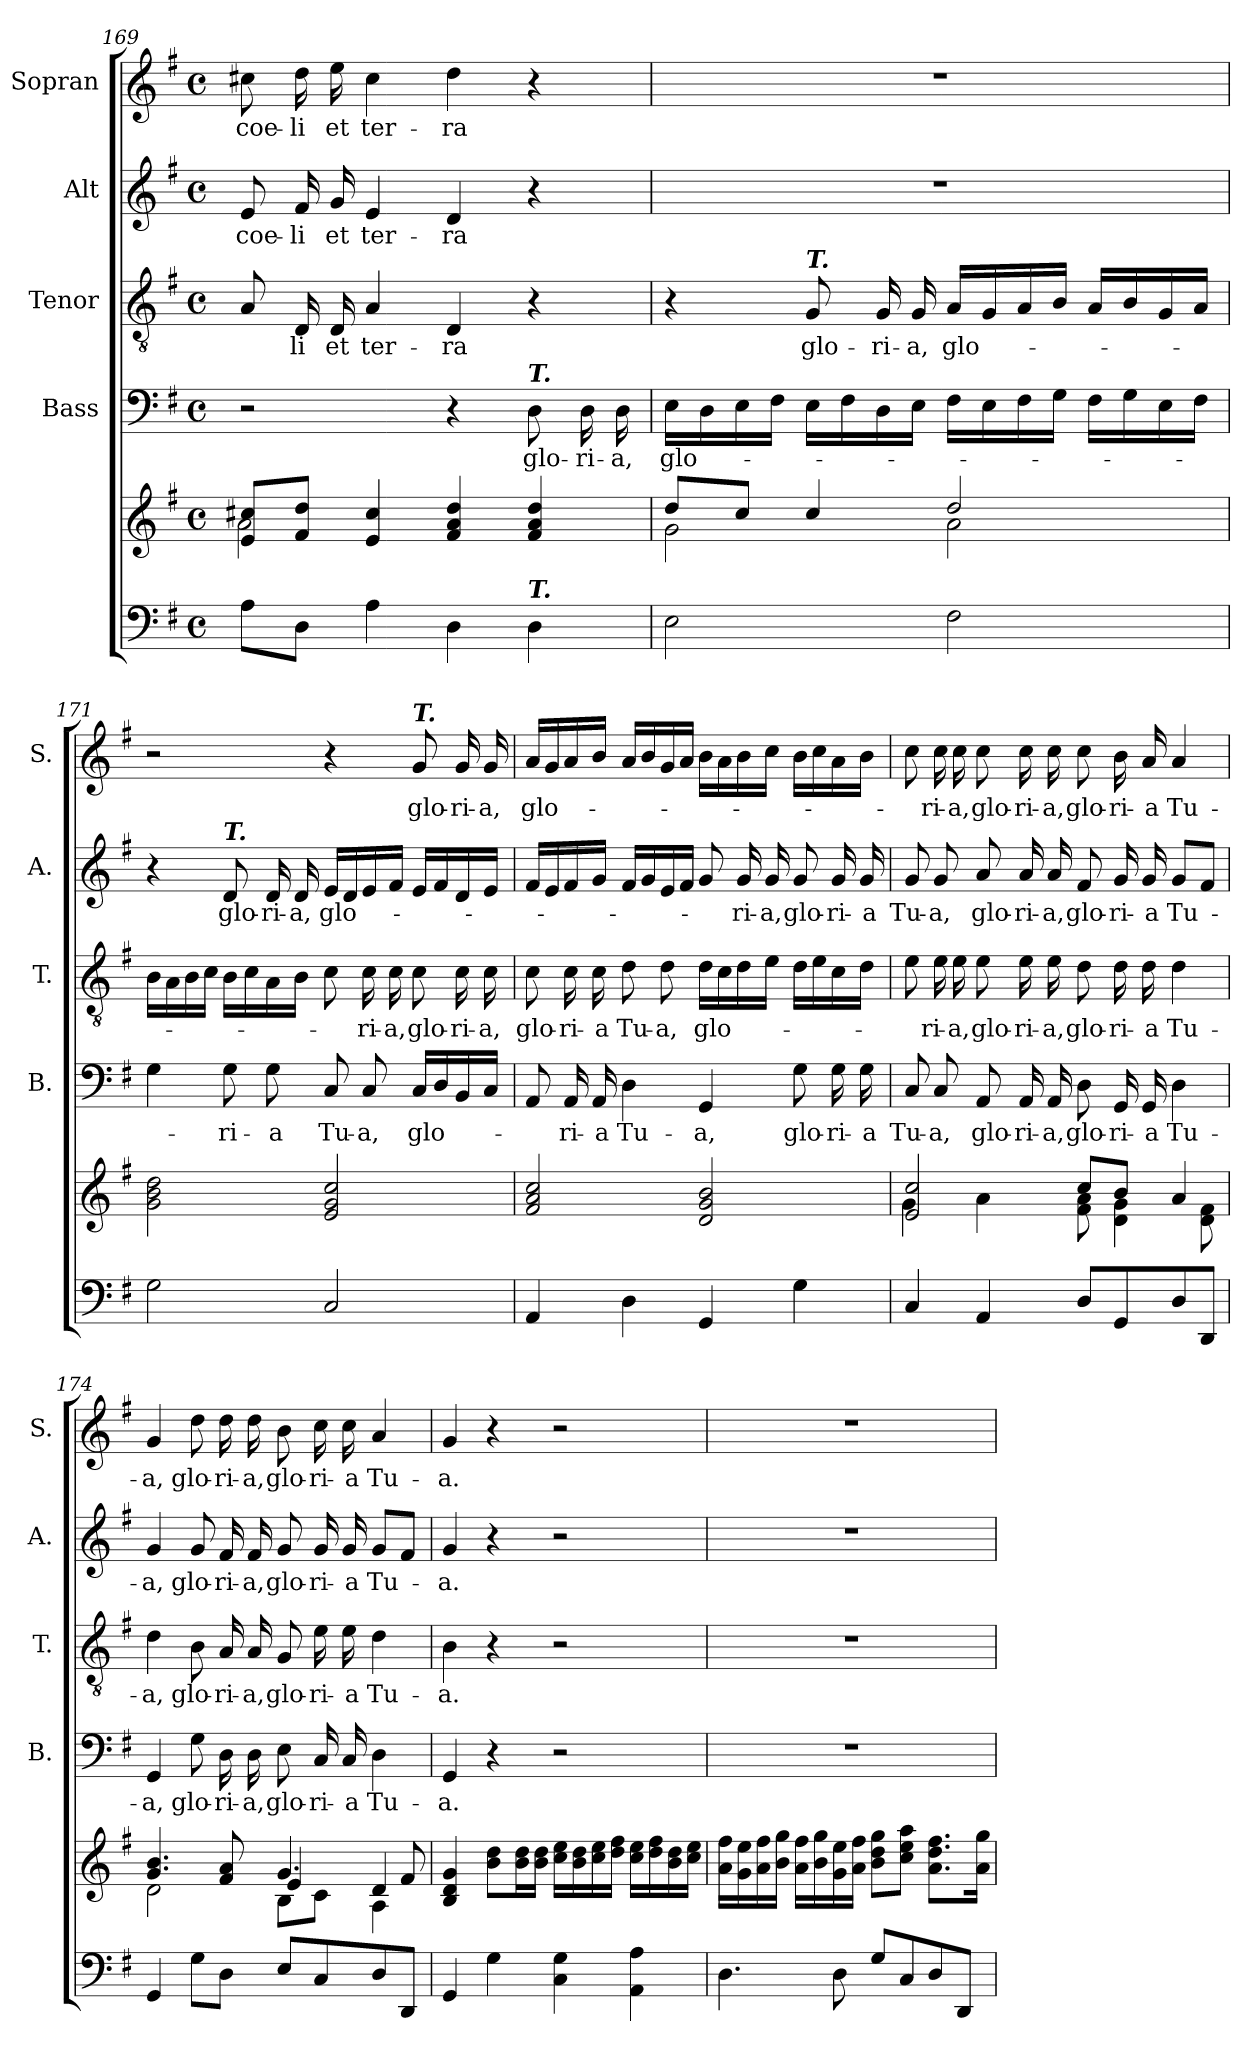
**kern	**kern	**kern	**text	**kern	**text	**kern	**text	**kern	**text
*part5	*part5	*part4	*part4	*part3	*part3	*part2	*part2	*part1	*part1
*staff6	*staff5	*staff4	*staff4	*staff3	*staff3	*staff2	*staff2	*staff1	*staff1
*	*	*I"Bass	*	*I"Tenor	*	*I"Alt	*	*I"Sopran	*
*	*	*I'B.	*	*I'T.	*	*I'A.	*	*I'S.	*
*clefF4	*clefG2	*clefF4	*	*clefGv2	*	*clefG2	*	*clefG2	*
*k[f#]	*k[f#]	*k[f#]	*	*k[f#]	*	*k[f#]	*	*k[f#]	*
*G:	*G:	*G:	*	*G:	*	*G:	*	*G:	*
*M4/4	*M4/4	*M4/4	*	*M4/4	*	*M4/4	*	*M4/4	*
*met(c)	*met(c)	*met(c)	*	*met(c)	*	*met(c)	*	*met(c)	*
=169	=169	=169	=169	=169	=169	=169	=169	=169	=169
*	*^	*	*	*	*	*	*	*	*
!	!	!	!	!	!	!	!	!LO:LY:b	!	!LO:LY:b
8A\L	8e/ 8cc#X/L	2a\	2r	.	8A/	.	8e/	coe-	8cc#X\	coe-
!	!	!	!	!	!	!LO:LY:b	!	!LO:LY:b	!	!LO:LY:b
8D\J	8f#/ 8dd/J	.	.	.	16D/	-li	16f#/	-li	16dd\	-li
!	!	!	!	!	!	!LO:LY:b	!	!LO:LY:b	!	!LO:LY:b
.	.	.	.	.	16D/	et	16g/	et	16ee\	et
!	!	!	!	!	!	!LO:LY:b	!	!LO:LY:b	!	!LO:LY:b
4A\	4e/ 4cc#/	.	.	.	4A/	ter-	4e/	ter-	4cc#\	ter-
!	!	!	!	!	!	!LO:LY:b	!	!LO:LY:b	!	!LO:LY:b
4D\	4f#/ 4a/ 4dd/	2ryy	4r	.	4D/	-ra	4d/	-ra	4dd\	-ra
!	!	!	!LO:TX:a:Bi:t=T.	!	!	!	!	!	!	!
!LO:TX:a:Bi:t=T.	!	!	!	!	!	!	!	!	!	!
!	!	!	!	!LO:LY:b	!	!	!	!	!	!
4D\	4f#/ 4a/ 4dd/	.	8D\	glo-	4r	.	4r	.	4r	.
!	!	!	!	!LO:LY:b	!	!	!	!	!	!
.	.	.	16D\	-ri-	.	.	.	.	.	.
!	!	!	!	!LO:LY:b	!	!	!	!	!	!
.	.	.	16D\	-a,	.	.	.	.	.	.
=170	=170	=170	=170	=170	=170	=170	=170	=170	=170	=170
!	!	!	!	!LO:LY:b	!	!	!	!	!	!
2E\	8dd/L	2g\	16E\LL	glo-	4r	.	1r	.	1r	.
.	.	.	16D\	.	.	.	.	.	.	.
.	8cc/J	.	16E\	.	.	.	.	.	.	.
.	.	.	16F#\JJ	.	.	.	.	.	.	.
!	!	!	!	!	!LO:TX:a:Bi:t=T.	!	!	!	!	!
!	!	!	!	!	!	!LO:LY:b	!	!	!	!
.	4cc/	.	16E\LL	.	8G/	glo-	.	.	.	.
.	.	.	16F#\	.	.	.	.	.	.	.
!	!	!	!	!	!	!LO:LY:b	!	!	!	!
.	.	.	16D\	.	16G/	-ri-	.	.	.	.
!	!	!	!	!	!	!LO:LY:b	!	!	!	!
.	.	.	16E\JJ	.	16G/	-a,	.	.	.	.
!	!	!	!	!	!	!LO:LY:b	!	!	!	!
2F#\	2dd/	2a\	16F#\LL	.	16A/LL	glo-	.	.	.	.
.	.	.	16E\	.	16G/	.	.	.	.	.
.	.	.	16F#\	.	16A/	.	.	.	.	.
.	.	.	16G\JJ	.	16B/JJ	.	.	.	.	.
.	.	.	16F#\LL	.	16A/LL	.	.	.	.	.
.	.	.	16G\	.	16B/	.	.	.	.	.
.	.	.	16E\	.	16G/	.	.	.	.	.
.	.	.	16F#\JJ	.	16A/JJ	.	.	.	.	.
*	*v	*v	*	*	*	*	*	*	*	*
!!LO:LB:g=z
=171	=171	=171	=171	=171	=171	=171	=171	=171	=171
2G\	2g\ 2b\ 2dd\	4G\	.	16B\LL	.	4r	.	2r	.
.	.	.	.	16A\	.	.	.	.	.
.	.	.	.	16B\	.	.	.	.	.
.	.	.	.	16c\JJ	.	.	.	.	.
!	!	!	!	!	!	!LO:TX:a:Bi:t=T.	!	!	!
!	!	!	!LO:LY:b	!	!	!	!LO:LY:b	!	!
.	.	8G\	-ri-	16B\LL	.	8d/	glo-	.	.
.	.	.	.	16c\	.	.	.	.	.
!	!	!	!LO:LY:b	!	!	!	!LO:LY:b	!	!
.	.	8G\	-a	16A\	.	16d/	-ri-	.	.
!	!	!	!	!	!	!	!LO:LY:b	!	!
.	.	.	.	16B\JJ	.	16d/	-a,	.	.
!	!	!	!LO:LY:b	!	!	!	!LO:LY:b	!	!
2C/	2e/ 2g/ 2cc/	8C/	Tu-	8c\	.	16e/LL	glo-	4r	.
.	.	.	.	.	.	16d/	.	.	.
!	!	!	!LO:LY:b	!	!LO:LY:b	!	!	!	!
.	.	8C/	-a,	16c\	-ri-	16e/	.	.	.
!	!	!	!	!	!LO:LY:b	!	!	!	!
.	.	.	.	16c\	-a,	16f#/JJ	.	.	.
!	!	!	!	!	!	!	!	!LO:TX:a:Bi:t=T.	!
!	!	!	!LO:LY:b	!	!LO:LY:b	!	!	!	!LO:LY:b
.	.	16C/LL	glo-	8c\	glo-	16e/LL	.	8g/	glo-
.	.	16D/	.	.	.	16f#/	.	.	.
!	!	!	!	!	!LO:LY:b	!	!	!	!LO:LY:b
.	.	16BB/	.	16c\	-ri-	16d/	.	16g/	-ri-
!	!	!	!	!	!LO:LY:b	!	!	!	!LO:LY:b
.	.	16C/JJ	.	16c\	-a,	16e/JJ	.	16g/	-a,
=172	=172	=172	=172	=172	=172	=172	=172	=172	=172
!	!	!	!	!	!LO:LY:b	!	!	!	!LO:LY:b
4AA/	2f#/ 2a/ 2cc/	8AA/	.	8c\	glo-	16f#/LL	.	16a/LL	glo-
.	.	.	.	.	.	16e/	.	16g/	.
!	!	!	!LO:LY:b	!	!LO:LY:b	!	!	!	!
.	.	16AA/	-ri-	16c\	-ri-	16f#/	.	16a/	.
!	!	!	!LO:LY:b	!	!LO:LY:b	!	!	!	!
.	.	16AA/	-a	16c\	-a	16g/JJ	.	16b/JJ	.
!	!	!	!LO:LY:b	!	!LO:LY:b	!	!	!	!
4D\	.	4D\	Tu-	8d\	Tu-	16f#/LL	.	16a/LL	.
.	.	.	.	.	.	16g/	.	16b/	.
!	!	!	!	!	!LO:LY:b	!	!	!	!
.	.	.	.	8d\	-a,	16e/	.	16g/	.
.	.	.	.	.	.	16f#/JJ	.	16a/JJ	.
!	!	!	!LO:LY:b	!	!LO:LY:b	!	!	!	!
4GG/	2d/ 2g/ 2b/	4GG/	-a,	16d\LL	glo-	8g/	.	16b\LL	.
.	.	.	.	16c\	.	.	.	16a\	.
!	!	!	!	!	!	!	!LO:LY:b	!	!
.	.	.	.	16d\	.	16g/	-ri-	16b\	.
!	!	!	!	!	!	!	!LO:LY:b	!	!
.	.	.	.	16e\JJ	.	16g/	-a,	16cc\JJ	.
!	!	!	!LO:LY:b	!	!	!	!LO:LY:b	!	!
4G\	.	8G\	glo-	16d\LL	.	8g/	glo-	16b\LL	.
.	.	.	.	16e\	.	.	.	16cc\	.
!	!	!	!LO:LY:b	!	!	!	!LO:LY:b	!	!
.	.	16G\	-ri-	16c\	.	16g/	-ri-	16a\	.
!	!	!	!LO:LY:b	!	!	!	!LO:LY:b	!	!
.	.	16G\	-a	16d\JJ	.	16g/	-a	16b\JJ	.
=173	=173	=173	=173	=173	=173	=173	=173	=173	=173
*	*^	*	*	*	*	*	*	*	*
!	!	!	!	!LO:LY:b	!	!	!	!LO:LY:b	!	!
4C/	2e/ 2cc/	4g\	8C/	Tu-	8e\	.	8g/	Tu-	8cc\	.
!	!	!	!	!LO:LY:b	!	!LO:LY:b	!	!LO:LY:b	!	!LO:LY:b
.	.	.	8C/	-a,	16e\	-ri-	8g/	-a,	16cc\	-ri-
!	!	!	!	!	!	!LO:LY:b	!	!	!	!LO:LY:b
.	.	.	.	.	16e\	-a,	.	.	16cc\	-a,
!	!	!	!	!LO:LY:b	!	!LO:LY:b	!	!LO:LY:b	!	!LO:LY:b
4AA/	.	4a\	8AA/	glo-	8e\	glo-	8a/	glo-	8cc\	glo-
!	!	!	!	!LO:LY:b	!	!LO:LY:b	!	!LO:LY:b	!	!LO:LY:b
.	.	.	16AA/	-ri-	16e\	-ri-	16a/	-ri-	16cc\	-ri-
!	!	!	!	!LO:LY:b	!	!LO:LY:b	!	!LO:LY:b	!	!LO:LY:b
.	.	.	16AA/	-a,	16e\	-a,	16a/	-a,	16cc\	-a,
!	!	!	!	!LO:LY:b	!	!LO:LY:b	!	!LO:LY:b	!	!LO:LY:b
8D/L	8cc/L	8f#\ 8a\	8D\	glo-	8d\	glo-	8f#/	glo-	8cc\	glo-
!	!	!	!	!LO:LY:b	!	!LO:LY:b	!	!LO:LY:b	!	!LO:LY:b
8GG/	8b/J	4d\ 4g\	16GG/	-ri-	16d\	-ri-	16g/	-ri-	16b\	-ri-
!	!	!	!	!LO:LY:b	!	!LO:LY:b	!	!LO:LY:b	!	!LO:LY:b
.	.	.	16GG/	-a	16d\	-a	16g/	-a	16a/	-a
!	!	!	!	!LO:LY:b	!	!LO:LY:b	!	!LO:LY:b	!	!LO:LY:b
8D/	4a/	.	4D\	Tu-	4d\	Tu-	8g/L	Tu-	4a/	Tu-
8DD/J	.	8d\ 8f#\	.	.	.	.	8f#/J	.	.	.
!!LO:PB:g=z
=174	=174	=174	=174	=174	=174	=174	=174	=174	=174	=174
*	*	*^	*	*	*	*	*	*	*	*
!	!	!	!	!	!LO:LY:b	!	!LO:LY:b	!	!LO:LY:b	!	!LO:LY:b
4GG/	4.g/ 4.b/	2d\	2ryy	4GG/	-a,	4d\	-a,	4g/	-a,	4g/	-a,
!	!	!	!	!	!LO:LY:b	!	!LO:LY:b	!	!LO:LY:b	!	!LO:LY:b
8G\L	.	.	.	8G\	glo-	8B\	glo-	8g/	glo-	8dd\	glo-
!	!	!	!	!	!LO:LY:b	!	!LO:LY:b	!	!LO:LY:b	!	!LO:LY:b
8D\J	8f#/ 8a/	.	.	16D\	-ri-	16A/	-ri-	16f#/	-ri-	16dd\	-ri-
!	!	!	!	!	!LO:LY:b	!	!LO:LY:b	!	!LO:LY:b	!	!LO:LY:b
.	.	.	.	16D\	-a,	16A/	-a,	16f#/	-a,	16dd\	-a,
!	!	!	!	!	!LO:LY:b	!	!LO:LY:b	!	!LO:LY:b	!	!LO:LY:b
8E/L	4.g/	8B\L	4e/	8E\	glo-	8G/	glo-	8g/	glo-	8b\	glo-
!	!	!	!	!	!LO:LY:b	!	!LO:LY:b	!	!LO:LY:b	!	!LO:LY:b
8C/	.	8c\J	.	16C/	-ri-	16e\	-ri-	16g/	-ri-	16cc\	-ri-
!	!	!	!	!	!LO:LY:b	!	!LO:LY:b	!	!LO:LY:b	!	!LO:LY:b
.	.	.	.	16C/	-a	16e\	-a	16g/	-a	16cc\	-a
!	!	!	!	!	!LO:LY:b	!	!LO:LY:b	!	!LO:LY:b	!	!LO:LY:b
8D/	.	4A\	4d/	4D\	Tu-	4d\	Tu-	8g/L	Tu-	4a/	Tu-
8DD/J	8f#/	.	.	.	.	.	.	8f#/J	.	.	.
*	*v	*v	*v	*	*	*	*	*	*	*	*
=175	=175	=175	=175	=175	=175	=175	=175	=175	=175
!	!	!	!LO:LY:b	!	!LO:LY:b	!	!LO:LY:b	!	!LO:LY:b
4GG/	4B/ 4d/ 4g/	4GG/	-a.	4B\	-a.	4g/	-a.	4g/	-a.
4G\	8b\ 8dd\L	4r	.	4r	.	4r	.	4r	.
.	16b\ 16dd\L	.	.	.	.	.	.	.	.
.	16b\ 16dd\JJ	.	.	.	.	.	.	.	.
4C\ 4G\	16cc\ 16ee\LL	2r	.	2r	.	2r	.	2r	.
.	16b\ 16dd\	.	.	.	.	.	.	.	.
.	16cc\ 16ee\	.	.	.	.	.	.	.	.
.	16dd\ 16ff#\JJ	.	.	.	.	.	.	.	.
4AA\ 4A\	16cc\ 16ee\LL	.	.	.	.	.	.	.	.
.	16dd\ 16ff#\	.	.	.	.	.	.	.	.
.	16b\ 16dd\	.	.	.	.	.	.	.	.
.	16cc\ 16ee\JJ	.	.	.	.	.	.	.	.
=176	=176	=176	=176	=176	=176	=176	=176	=176	=176
4.D\	16a\ 16ff#\LL	1r	.	1r	.	1r	.	1r	.
.	16g\ 16ee\	.	.	.	.	.	.	.	.
.	16a\ 16ff#\	.	.	.	.	.	.	.	.
.	16b\ 16gg\JJ	.	.	.	.	.	.	.	.
.	16a\ 16ff#\LL	.	.	.	.	.	.	.	.
.	16b\ 16gg\	.	.	.	.	.	.	.	.
8D\	16g\ 16ee\	.	.	.	.	.	.	.	.
.	16a\ 16ff#\JJ	.	.	.	.	.	.	.	.
8G/L	8b\ 8dd\ 8gg\L	.	.	.	.	.	.	.	.
8C/	8cc\ 8ee\ 8aa\J	.	.	.	.	.	.	.	.
8D/	8.a\ 8.dd\ 8.ff#\L	.	.	.	.	.	.	.	.
8DD/J	.	.	.	.	.	.	.	.	.
.	16a\ 16gg\Jk	.	.	.	.	.	.	.	.
=	=	=	=	=	=	=	=	=	=
*-	*-	*-	*-	*-	*-	*-	*-	*-	*-
